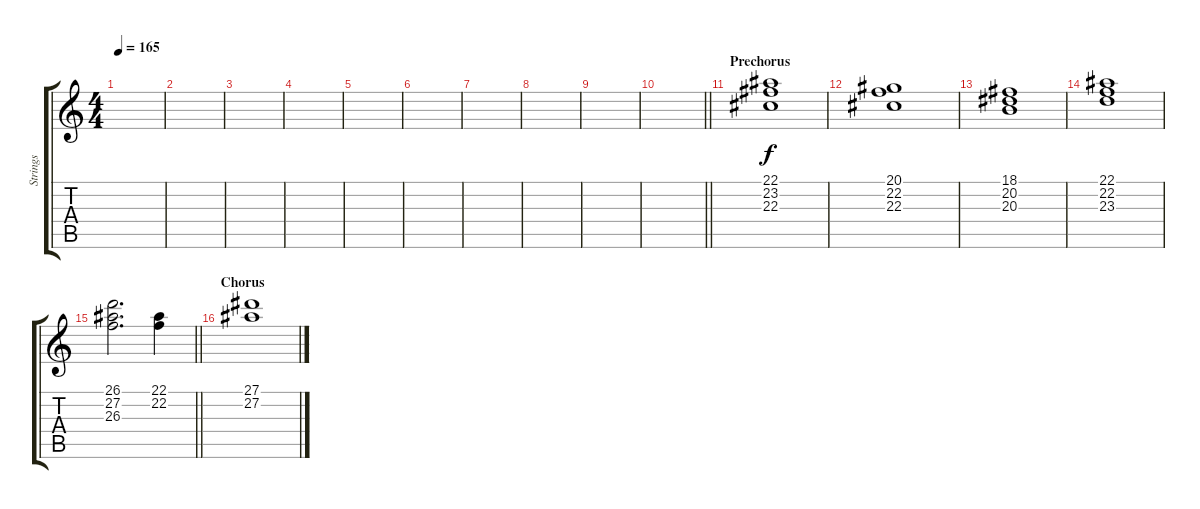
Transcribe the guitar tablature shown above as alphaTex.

\track ("Strings" "Strings") {instrument stringensemble1}
\staff {score tabs}
\tuning (C4 G3 Eb3 Bb2 F2 C2) {hide}
\ts (4 4)
\tempo 165
\clef g2
\ks c
|
|
|
|
|
|
|
|
|
\barLineRight lightlight
|
\section ("" "Prechorus")
(22.1 23.2 22.3).1 |
(20.1 22.2 22.3).1 |
(18.1 20.2 20.3).1 |
(22.1 22.2 23.3).1 |
\barLineRight lightlight
(26.1 27.2 26.3).2{d} (22.1 22.2).4 |
\section ("" "Chorus")
(27.1 27.2).1
